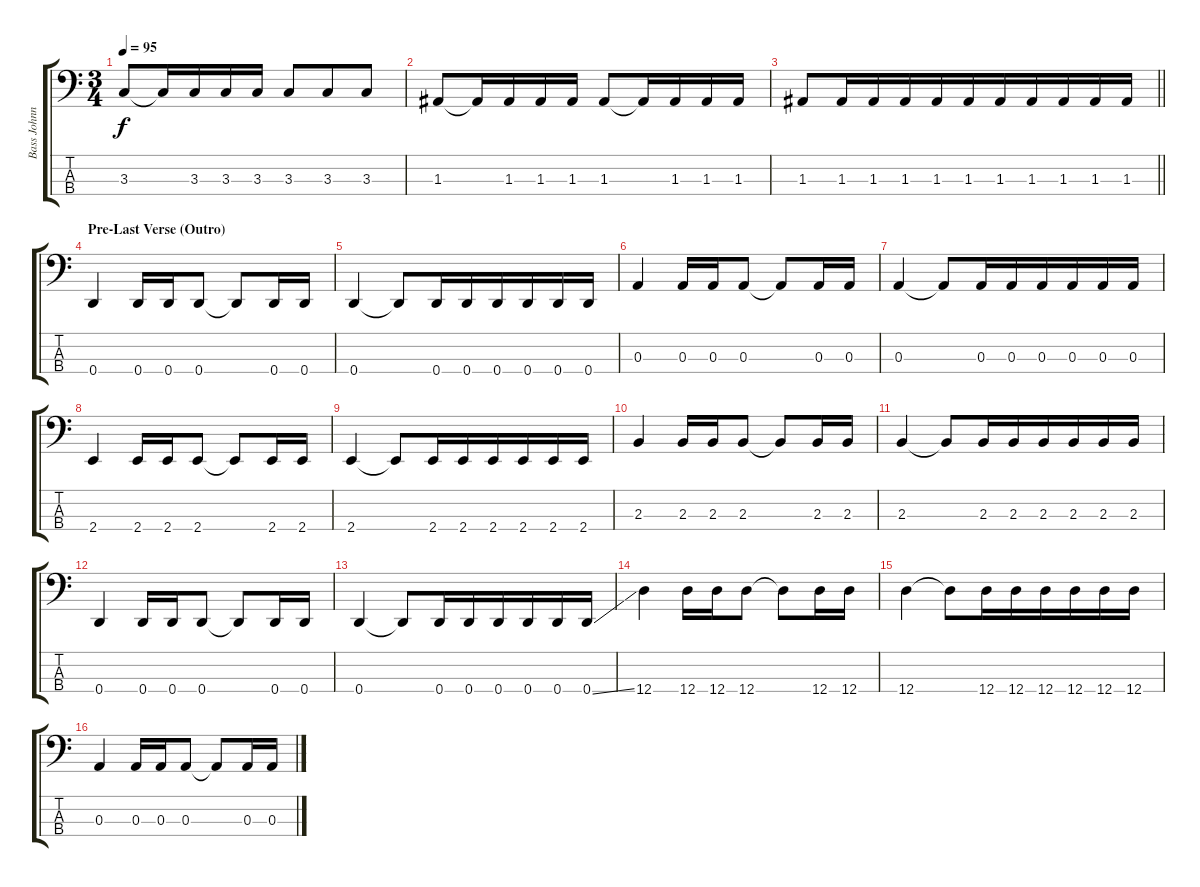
\track ("Bass Johnny" "Bass Johnn") {instrument electricbassfinger}
\staff {score tabs}
\tuning (G2 D2 A1 D1) {hide}
\ts (3 4)
\tempo 95
\clef f4
\ks c
3.3.8{dy f} 3.3{t}.16 3.3.16{beam merge} 3.3.16 3.3.16{beam split} 3.3.8{beam merge} 3.3.8 3.3.8 |
1.3.8 1.3{t}.16 1.3.16{beam merge} 1.3.16 1.3.16{beam split} 1.3.8{beam merge} 1.3{t}.16 1.3.16 1.3.16 1.3.16 |
\barLineRight lightlight
1.3.8 1.3.16 1.3.16{beam merge} 1.3.16 1.3.16 1.3.16{beam merge} 1.3.16{beam merge} 1.3.16{beam merge} 1.3.16 1.3.16 1.3.16 |
\section ("" "Pre-Last Verse (Outro)")
0.4.4 0.4.16 0.4.16 0.4.8{beam split} 0.4{t}.8 0.4.16 0.4.16 |
0.4.4 0.4{t}.8 0.4.16 0.4.16{beam merge} 0.4.16 0.4.16 0.4.16 0.4.16 |
0.3.4 0.3.16 0.3.16 0.3.8 0.3{t}.8 0.3.16 0.3.16 |
0.3.4 0.3{t}.8 0.3.16 0.3.16{beam merge} 0.3.16 0.3.16 0.3.16 0.3.16 |
2.4.4 2.4.16 2.4.16 2.4.8 2.4{t}.8 2.4.16 2.4.16 |
2.4.4 2.4{t}.8 2.4.16 2.4.16{beam merge} 2.4.16 2.4.16 2.4.16 2.4.16 |
2.3.4 2.3.16 2.3.16 2.3.8 2.3{t}.8 2.3.16 2.3.16 |
2.3.4 2.3{t}.8 2.3.16 2.3.16{beam merge} 2.3.16 2.3.16 2.3.16 2.3.16 |
0.4.4 0.4.16 0.4.16 0.4.8 0.4{t}.8 0.4.16 0.4.16 |
0.4.4 0.4{t}.8 0.4.16 0.4.16{beam merge} 0.4.16 0.4.16 0.4.16 0.4{ss}.16 |
12.4.4 12.4.16 12.4.16 12.4.8 12.4{t}.8 12.4.16 12.4.16 |
12.4.4 12.4{t}.8 12.4.16 12.4.16{beam merge} 12.4.16 12.4.16 12.4.16 12.4.16 |
0.3.4 0.3.16 0.3.16 0.3.8 0.3{t}.8 0.3.16 0.3.16
